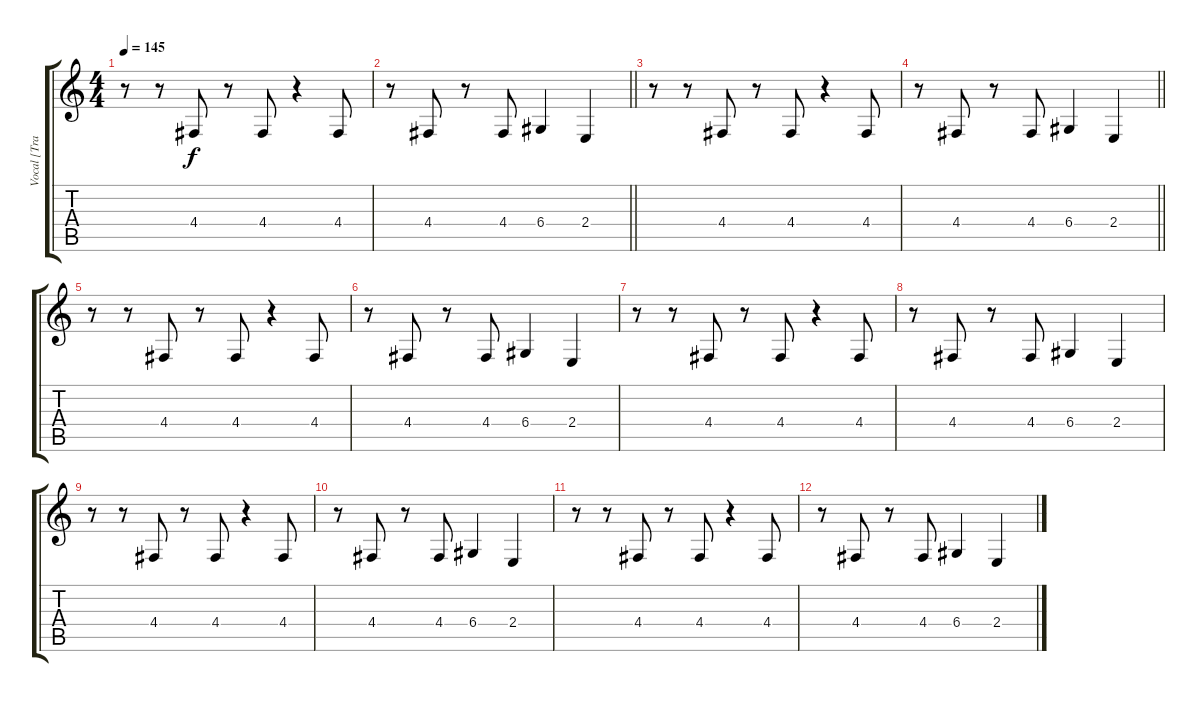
\track ("Vocal [Trace Cyrus]" "Vocal [Tra") {instrument acousticgrandpiano}
\staff {score tabs}
\tuning (E4 B3 G3 D3 A2 E2) {hide}
\ts (4 4)
\tempo 145
\clef g2
\ks c
r.8{dy f} r.8 4.4.8 r.8 4.4.8 r.4 4.4.8 |
\barLineRight lightlight
r.8 4.4.8 r.8 4.4.8 6.4.4 2.4.4 |
r.8 r.8 4.4.8 r.8 4.4.8 r.4 4.4.8 |
\barLineRight lightlight
r.8 4.4.8 r.8 4.4.8 6.4.4 2.4.4 |
r.8 r.8 4.4.8 r.8 4.4.8 r.4 4.4.8 |
r.8 4.4.8 r.8 4.4.8 6.4.4 2.4.4 |
r.8 r.8 4.4.8 r.8 4.4.8 r.4 4.4.8 |
r.8 4.4.8 r.8 4.4.8 6.4.4 2.4.4 |
r.8 r.8 4.4.8 r.8 4.4.8 r.4 4.4.8 |
r.8 4.4.8 r.8 4.4.8 6.4.4 2.4.4 |
r.8 r.8 4.4.8 r.8 4.4.8 r.4 4.4.8 |
r.8 4.4.8 r.8 4.4.8 6.4.4 2.4.4
